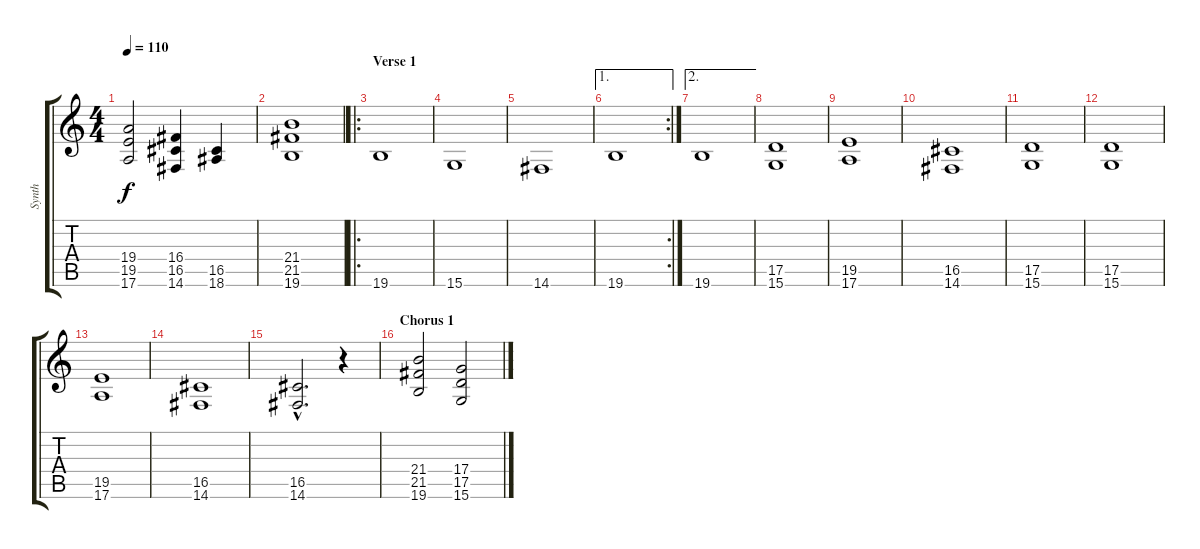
\track ("Synth" "Synth") {instrument stringensemble1}
\staff {score tabs}
\tuning (E4 B3 G3 D3 A2 E2) {hide}
\ts (4 4)
\tempo 110
\clef g2
\ks c
(19.4 19.5 17.6).2{dy f} (16.4 16.5 14.6).4 (16.5 18.6).4 |
(21.4 21.5 19.6).1 |
\ro
\section ("" "Verse 1")
19.6.1 |
15.6.1 |
14.6.1 |
\ae 1
\rc 2
19.6.1 |
\ae 2
19.6.1 |
(17.5 15.6).1 |
(19.5 17.6).1 |
(16.5 14.6).1 |
(17.5 15.6).1 |
(17.5 15.6).1 |
(19.5 17.6).1 |
(16.5 14.6).1 |
(16.5{hac} 14.6{hac}).2{d} r.4 |
\section ("" "Chorus 1")
(21.4 21.5 19.6).2 (17.4 17.5 15.6).2
